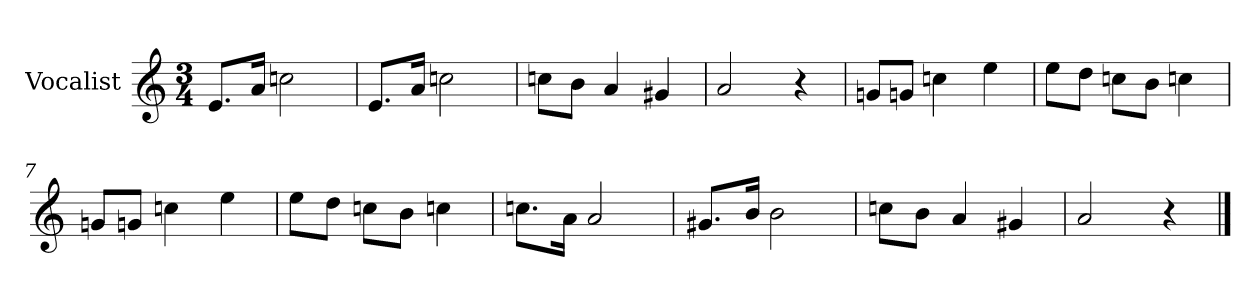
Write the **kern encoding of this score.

**kern
*part1
*staff1
*I"Vocalist
*k[]
*a:
*M3/4
=1
8.eL
16aJk
2ccn
=2
8.eL
16aJk
2ccn
=3
8ccnL
8bJ
4a
4g#X
=4
2a
4r
=5
8gnL
8gnJ
4ccn
4ee
=6
8eeL
8ddJ
8ccnL
8bJ
4ccn
=7
8gnL
8gnJ
4ccn
4ee
=8
8eeL
8ddJ
8ccnL
8bJ
4ccn
=9
8.ccnL
16aJk
2a
=10
8.g#XL
16bJk
2b
=11
8ccnL
8bJ
4a
4g#X
=12
2a
4r
==
*-
